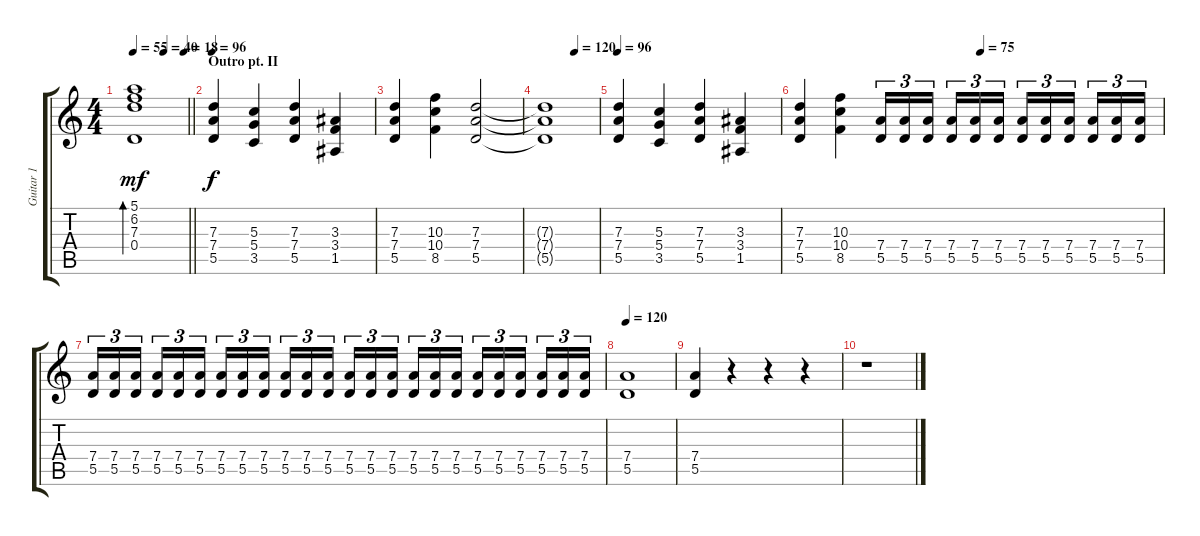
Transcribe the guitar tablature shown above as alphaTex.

\track ("Guitar 1" "Guitar 1") {instrument electricguitarclean}
\staff {score tabs}
\tuning (E4 B3 G3 D3 A2 E2) {hide}
\ts (4 4)
\tempo 55
\tempo (40 0.5625)
\tempo (18 0.9375)
\clef g2
\barLineRight lightlight
\ks c
(5.1 6.2 7.3 0.4).1{bd 120 dy mf} |
\section ("" "Outro pt. II")
\tempo 96
(7.3 7.4 5.5).4{dy f instrument distortionguitar} (5.3 5.4 3.5).4 (7.3 7.4 5.5).4 (3.3 3.4 1.5).4 |
(7.3 7.4 5.5).4 (10.3 10.4 8.5).4 (7.3 7.4 5.5).2 |
\tempo (120 0.5625)
(7.3{t} 7.4{t} 5.5{t}).1 |
\tempo 96
(7.3 7.4 5.5).4 (5.3 5.4 3.5).4 (7.3 7.4 5.5).4 (3.3 3.4 1.5).4 |
\tempo (75 0.5)
(7.3 7.4 5.5).4 (10.3 10.4 8.5).4 (7.4 5.5).16{tu (3 2)} (7.4 5.5).16{tu (3 2)} (7.4 5.5).16{tu (3 2) beam splitsecondary} (7.4 5.5).16{tu (3 2)} (7.4 5.5).16{tu (3 2)} (7.4 5.5).16{tu (3 2)} (7.4 5.5).16{tu (3 2)} (7.4 5.5).16{tu (3 2)} (7.4 5.5).16{tu (3 2) beam splitsecondary} (7.4 5.5).16{tu (3 2)} (7.4 5.5).16{tu (3 2)} (7.4 5.5).16{tu (3 2)} |
(7.4 5.5).16{tu (3 2)} (7.4 5.5).16{tu (3 2)} (7.4 5.5).16{tu (3 2) beam splitsecondary} (7.4 5.5).16{tu (3 2)} (7.4 5.5).16{tu (3 2)} (7.4 5.5).16{tu (3 2)} (7.4 5.5).16{tu (3 2)} (7.4 5.5).16{tu (3 2)} (7.4 5.5).16{tu (3 2) beam splitsecondary} (7.4 5.5).16{tu (3 2)} (7.4 5.5).16{tu (3 2)} (7.4 5.5).16{tu (3 2)} (7.4 5.5).16{tu (3 2)} (7.4 5.5).16{tu (3 2)} (7.4 5.5).16{tu (3 2) beam splitsecondary} (7.4 5.5).16{tu (3 2)} (7.4 5.5).16{tu (3 2)} (7.4 5.5).16{tu (3 2)} (7.4 5.5).16{tu (3 2)} (7.4 5.5).16{tu (3 2)} (7.4 5.5).16{tu (3 2) beam splitsecondary} (7.4 5.5).16{tu (3 2)} (7.4 5.5).16{tu (3 2)} (7.4 5.5).16{tu (3 2)} |
\tempo 120
(7.4 5.5).1 |
(7.4 5.5).4 r.4 r.4 r.4 |
r.1
